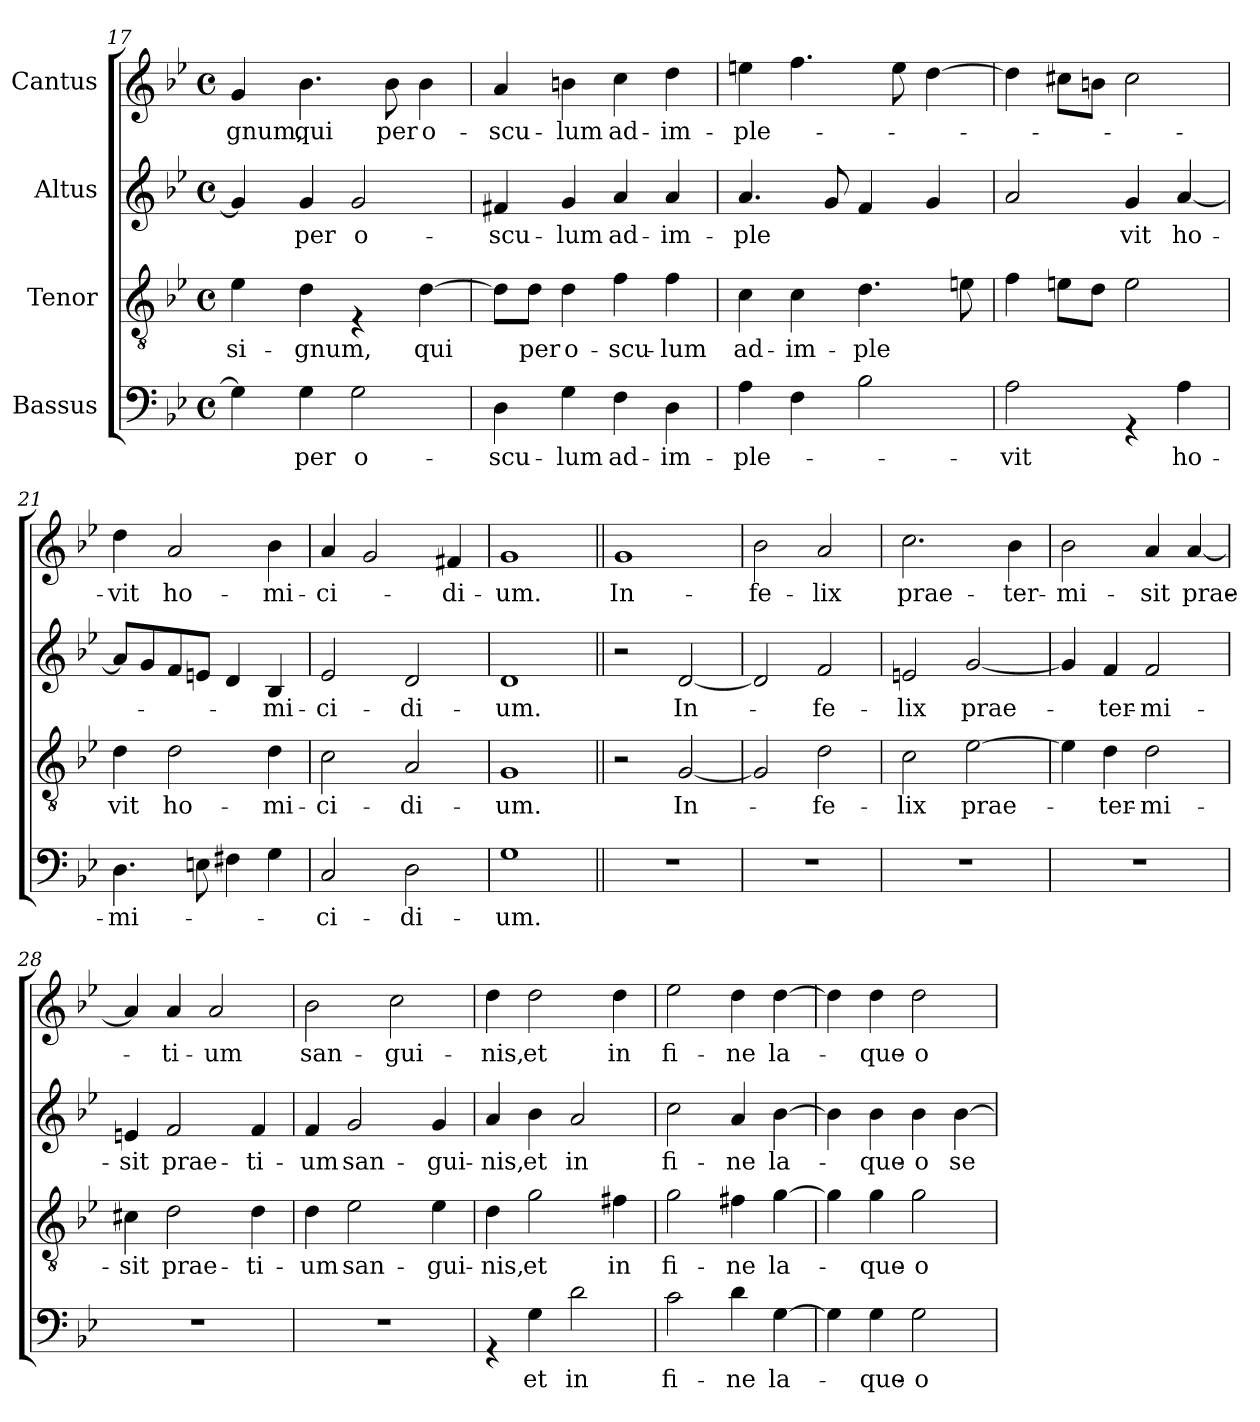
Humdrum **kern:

**kern	**text	**kern	**text	**kern	**text	**kern	**text
*part4	*part4	*part3	*part3	*part2	*part2	*part1	*part1
*staff4	*staff4	*staff3	*staff3	*staff2	*staff2	*staff1	*staff1
*I"Bassus	*	*I"Tenor	*	*I"Altus	*	*I"Cantus	*
*clefF4	*	*clefGv2	*	*clefG2	*	*clefG2	*
*k[b-e-]	*	*k[b-e-]	*	*k[b-e-]	*	*k[b-e-]	*
*B-:	*	*B-:	*	*B-:	*	*B-:	*
*M4/4	*	*M4/4	*	*M4/4	*	*M4/4	*
*met(c)	*	*met(c)	*	*met(c)	*	*met(c)	*
=17	=17	=17	=17	=17	=17	=17	=17
!	!	!	!LO:LY:b	!	!	!	!LO:LY:b
4G\]	.	4e-\	si-	4g/]	.	4g/	-gnum,
!	!LO:LY:b	!	!LO:LY:b	!	!LO:LY:b	!	!LO:LY:b
4G\	per	4d\	-gnum,	4g/	per	4.b-\	qui
!	!LO:LY:b	!	!	!	!LO:LY:b	!	!
2G\	o-	4rE	.	2g/	o-	.	.
!	!	!	!	!	!	!	!LO:LY:b
.	.	.	.	.	.	8b-\	per
!	!	!	!LO:LY:b	!	!	!	!LO:LY:b
.	.	[>4d\	qui	.	.	4b-\	o-
!!LO:LB:g=z
=18	=18	=18	=18	=18	=18	=18	=18
!	!LO:LY:b	!	!	!	!LO:LY:b	!	!LO:LY:b
4D\	-scu-	8d\L]	.	4f#X/	-scu-	4a/	-scu-
!	!	!	!LO:LY:b	!	!	!	!
.	.	8d\J	per	.	.	.	.
!	!LO:LY:b	!	!LO:LY:b	!	!LO:LY:b	!	!LO:LY:b
4G\	-lum	4d\	o-	4g/	-lum	4bn\	-lum
!	!LO:LY:b	!	!LO:LY:b	!	!LO:LY:b	!	!LO:LY:b
4F\	ad-	4f\	-scu-	4a/	ad-	4cc\	ad-
!	!LO:LY:b	!	!LO:LY:b	!	!LO:LY:b	!	!LO:LY:b
4D\	-im-	4f\	-lum	4a/	-im-	4dd\	-im-
=19	=19	=19	=19	=19	=19	=19	=19
!	!LO:LY:b	!	!LO:LY:b	!	!LO:LY:b	!	!LO:LY:b
4A\	-ple-	4c\	ad-	4.a/	-ple	4een\	-ple-
!	!	!	!LO:LY:b	!	!	!	!
4F\	.	4c\	-im-	.	.	4.ff\	.
.	.	.	.	8g/	.	.	.
!	!	!	!LO:LY:b	!	!	!	!
2B-\	.	4.d\	-ple	4f/	.	.	.
.	.	.	.	.	.	8ee\	.
.	.	.	.	4g/	.	[>4dd\	.
.	.	8en\	.	.	.	.	.
=20	=20	=20	=20	=20	=20	=20	=20
!	!LO:LY:b	!	!	!	!	!	!
2A\	-vit	4f\	.	2a/	.	4dd\]	.
.	.	8en\L	.	.	.	8cc#X\L	.
.	.	8d\J	.	.	.	8bn\J	.
!	!	!	!	!	!LO:LY:b	!	!
4rGG	.	2e\	.	4g/	vit	2cc#\	.
!	!LO:LY:b	!	!	!	!LO:LY:b	!	!
4A\	ho-	.	.	[<4a/	ho-	.	.
=21	=21	=21	=21	=21	=21	=21	=21
!	!LO:LY:b	!	!LO:LY:b	!	!	!	!LO:LY:b
4.D\	-mi-	4d\	vit	8a/L]	.	4dd\	-vit
.	.	.	.	8g/	.	.	.
!	!	!	!LO:LY:b	!	!	!	!LO:LY:b
.	.	2d\	ho-	8f/	.	2a/	ho-
8En\	.	.	.	8en/J	.	.	.
4F#X\	.	.	.	4d/	.	.	.
!	!	!	!LO:LY:b	!	!LO:LY:b	!	!LO:LY:b
4G\	.	4d\	-mi-	4B-/	-mi-	4b-\	-mi-
=22	=22	=22	=22	=22	=22	=22	=22
!	!LO:LY:b	!	!LO:LY:b	!	!LO:LY:b	!	!LO:LY:b
2C/	-ci-	2c\	-ci-	2e-/	-ci-	4a/	-ci-
.	.	.	.	.	.	2g/	.
!	!LO:LY:b	!	!LO:LY:b	!	!LO:LY:b	!	!
2D\	-di-	2A/	-di-	2d/	-di-	.	.
!	!	!	!	!	!	!	!LO:LY:b
.	.	.	.	.	.	4f#X/	-di-
=23	=23	=23	=23	=23	=23	=23	=23
!	!LO:LY:b	!	!LO:LY:b	!	!LO:LY:b	!	!LO:LY:b
1G	-um.	1G	-um.	1d	-um.	1g	-um.
!!LO:PB:g=z
=24||	=24||	=24||	=24||	=24||	=24||	=24||	=24||
!	!	!	!	!	!	!	!LO:LY:b
1r	.	2r	.	2r	.	1g	In-
!	!	!	!LO:LY:b	!	!LO:LY:b	!	!
.	.	[<2G/	In-	[<2d/	In-	.	.
=25	=25	=25	=25	=25	=25	=25	=25
!	!	!	!	!	!	!	!LO:LY:b
1r	.	2G/]	.	2d/]	.	2b-\	-fe-
!	!	!	!LO:LY:b	!	!LO:LY:b	!	!LO:LY:b
.	.	2d\	-fe-	2f/	-fe-	2a/	-lix
=26	=26	=26	=26	=26	=26	=26	=26
!	!	!	!LO:LY:b	!	!LO:LY:b	!	!LO:LY:b
1r	.	2c\	-lix	2en/	-lix	2.cc\	prae-
!	!	!	!LO:LY:b	!	!LO:LY:b	!	!
.	.	[>2e-\	prae-	[<2g/	prae-	.	.
!	!	!	!	!	!	!	!LO:LY:b
.	.	.	.	.	.	4b-\	-ter-
=27	=27	=27	=27	=27	=27	=27	=27
!	!	!	!	!	!	!	!LO:LY:b
1r	.	4e-\]	.	4g/]	.	2b-\	-mi-
!	!	!	!LO:LY:b	!	!LO:LY:b	!	!
.	.	4d\	-ter-	4f/	-ter-	.	.
!	!	!	!LO:LY:b	!	!LO:LY:b	!	!LO:LY:b
.	.	2d\	-mi-	2f/	-mi-	4a/	-sit
!	!	!	!	!	!	!	!LO:LY:b
.	.	.	.	.	.	[<4a/	prae-
=28	=28	=28	=28	=28	=28	=28	=28
!	!	!	!LO:LY:b	!	!LO:LY:b	!	!
1r	.	4c#X\	-sit	4en/	-sit	4a/]	.
!	!	!	!LO:LY:b	!	!LO:LY:b	!	!LO:LY:b
.	.	2d\	prae-	2f/	prae-	4a/	-ti-
!	!	!	!	!	!	!	!LO:LY:b
.	.	.	.	.	.	2a/	-um
!	!	!	!LO:LY:b	!	!LO:LY:b	!	!
.	.	4d\	-ti-	4f/	-ti-	.	.
=29	=29	=29	=29	=29	=29	=29	=29
!	!	!	!LO:LY:b	!	!LO:LY:b	!	!LO:LY:b
1r	.	4d\	-um	4f/	-um	2b-\	san-
!	!	!	!LO:LY:b	!	!LO:LY:b	!	!
.	.	2e-\	san-	2g/	san-	.	.
!	!	!	!	!	!	!	!LO:LY:b
.	.	.	.	.	.	2cc\	-gui-
!	!	!	!LO:LY:b	!	!LO:LY:b	!	!
.	.	4e-\	-gui-	4g/	-gui-	.	.
!!LO:LB:g=z
=30	=30	=30	=30	=30	=30	=30	=30
!	!	!	!LO:LY:b	!	!LO:LY:b	!	!LO:LY:b
4rGG	.	4d\	-nis,	4a/	-nis,	4dd\	-nis,
!	!LO:LY:b	!	!LO:LY:b	!	!LO:LY:b	!	!LO:LY:b
4G\	et	2g\	et	4b-\	et	2dd\	et
!	!LO:LY:b	!	!	!	!LO:LY:b	!	!
2d\	in	.	.	2a/	in	.	.
!	!	!	!LO:LY:b	!	!	!	!LO:LY:b
.	.	4f#X\	in	.	.	4dd\	in
=31	=31	=31	=31	=31	=31	=31	=31
!	!LO:LY:b	!	!LO:LY:b	!	!LO:LY:b	!	!LO:LY:b
2c\	fi-	2g\	fi-	2cc\	fi-	2ee-\	fi-
!	!LO:LY:b	!	!LO:LY:b	!	!LO:LY:b	!	!LO:LY:b
4d\	-ne	4f#X\	-ne	4a/	-ne	4dd\	-ne
!	!LO:LY:b	!	!LO:LY:b	!	!LO:LY:b	!	!LO:LY:b
[>4G\	la-	[>4g\	la-	[>4b-\	la-	[>4dd\	la-
=32	=32	=32	=32	=32	=32	=32	=32
4G\]	.	4g\]	.	4b-\]	.	4dd\]	.
!	!LO:LY:b	!	!LO:LY:b	!	!LO:LY:b	!	!LO:LY:b
4G\	-que-	4g\	-que-	4b-\	-que-	4dd\	-que-
!	!LO:LY:b	!	!LO:LY:b	!	!LO:LY:b	!	!LO:LY:b
2G\	-o	2g\	-o	4b-\	-o	2dd\	-o
!	!	!	!	!	!LO:LY:b	!	!
.	.	.	.	[>4b-\	se	.	.
=	=	=	=	=	=	=	=
*-	*-	*-	*-	*-	*-	*-	*-
